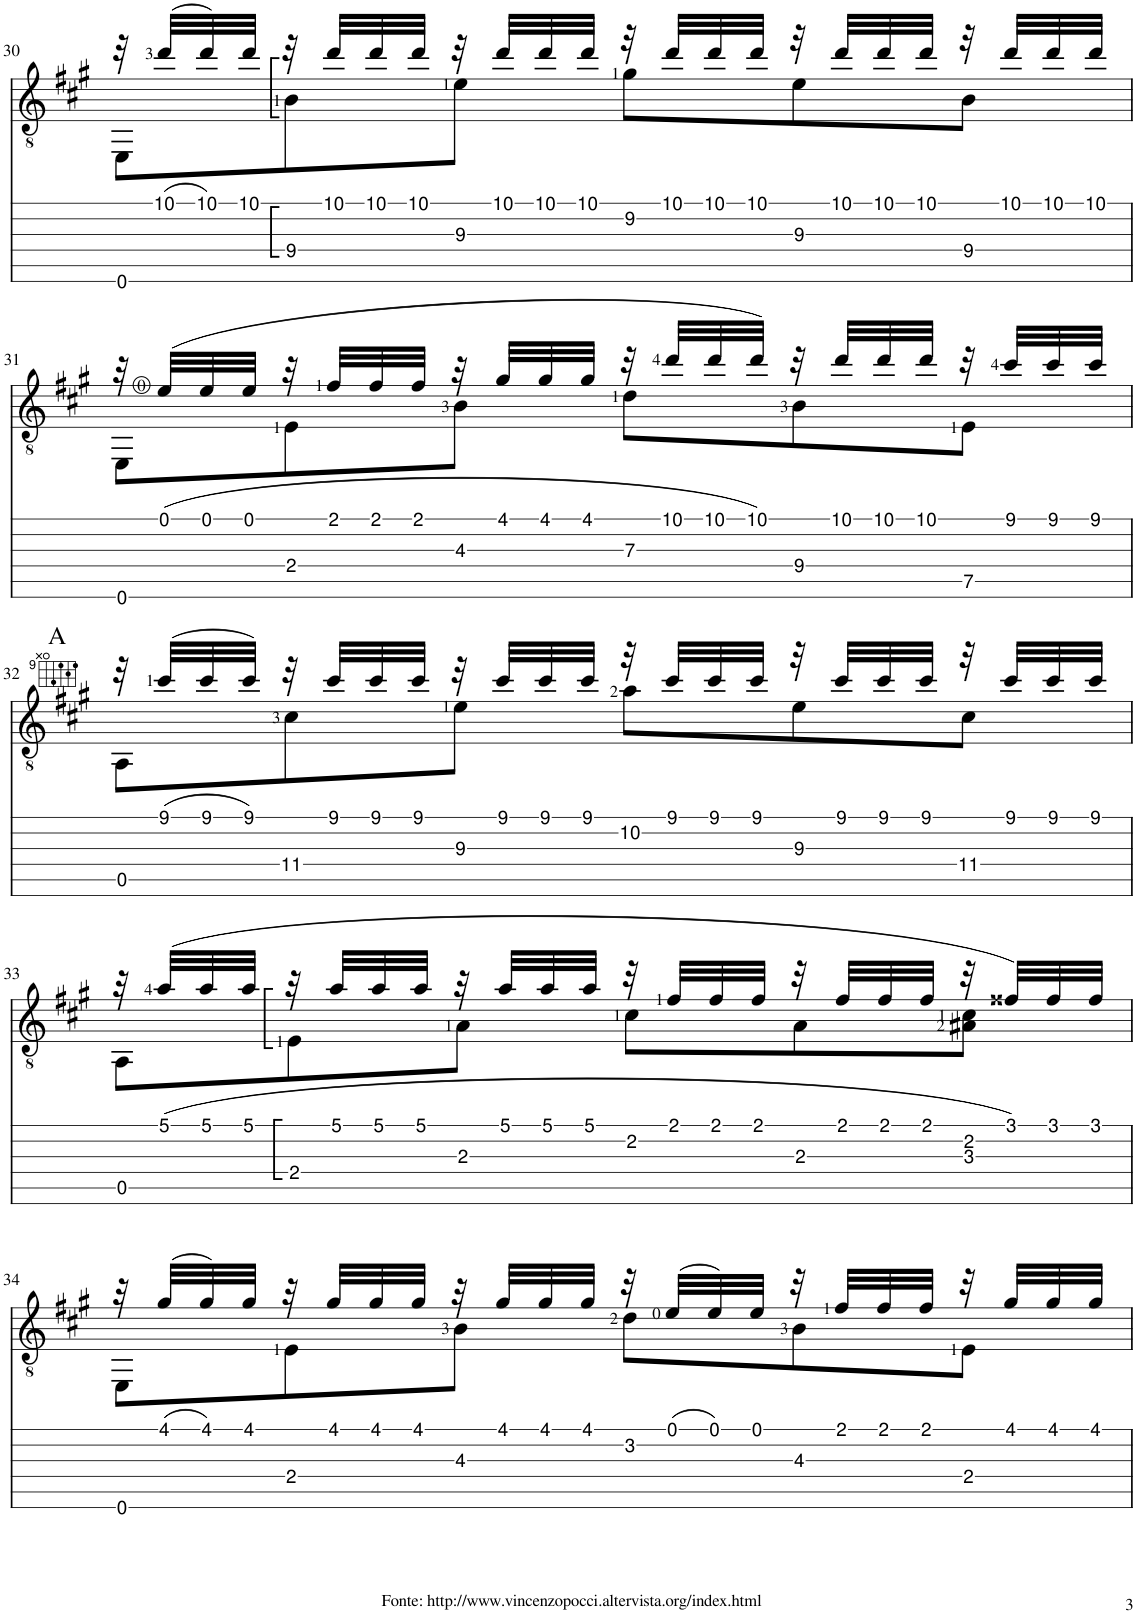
**kern	**kern	**harte
*part1	*part1	*part1
*staff2	*staff1	*
*I"Guitar	*	*
*I'Guit.	*	*
!!LO:PB:g=z
*	*clefGv2	*
*k[f#c#g#]	*k[f#c#g#]	*
*M6/8	*M6/8	*
=30	=30	=30
*^	*^	*
32r	8EEL	32r	8EE\L	.
32ddLLL	.	(32dd/LLL	.	.
32dd	.	32dd/)	.	.
32ddJJJ	.	32dd/JJJ	.	.
32r	8B	32r	8B\	.
32ddLLL	.	32dd/LLL	.	.
32dd	.	32dd/	.	.
32ddJJJ	.	32dd/JJJ	.	.
32r	8eJ	32r	8e\J	.
32ddLLL	.	32dd/LLL	.	.
32dd	.	32dd/	.	.
32ddJJJ	.	32dd/JJJ	.	.
32r	8g#L	32r	8g#\L	.
32ddLLL	.	32dd/LLL	.	.
32dd	.	32dd/	.	.
32ddJJJ	.	32dd/JJJ	.	.
32r	8e	32r	8e\	.
32ddLLL	.	32dd/LLL	.	.
32dd	.	32dd/	.	.
32ddJJJ	.	32dd/JJJ	.	.
32r	8BJ	32r	8B\J	.
32ddLLL	.	32dd/LLL	.	.
32dd	.	32dd/	.	.
32ddJJJ	.	32dd/JJJ	.	.
!!LO:LB:g=z	!!
=31	=31	=31	=31	=31
32r	8EEL	32r	8EE\L	.
32eLLL	.	(32e/LLL	.	.
32e	.	32e/	.	.
32eJJJ	.	32e/JJJ	.	.
32r	8E	32r	8E\	.
32f#LLL	.	32f#/LLL	.	.
32f#	.	32f#/	.	.
32f#JJJ	.	32f#/JJJ	.	.
32r	8BJ	32r	8B\J	.
32g#LLL	.	32g#/LLL	.	.
32g#	.	32g#/	.	.
32g#JJJ	.	32g#/JJJ	.	.
32r	8dL	32r	8d\L	.
32ddLLL	.	32dd/LLL	.	.
32dd	.	32dd/	.	.
32ddJJJ	.	32dd/JJJ)	.	.
32r	8B	32r	8B\	.
32ddLLL	.	32dd/LLL	.	.
32dd	.	32dd/	.	.
32ddJJJ	.	32dd/JJJ	.	.
32r	8EJ	32r	8E\J	.
32cc#LLL	.	32cc#/LLL	.	.
32cc#	.	32cc#/	.	.
32cc#JJJ	.	32cc#/JJJ	.	.
!!LO:LB:g=z	!!
=32	=32	=32	=32	=32
32r	8AAL	32r	8AA\L	A:maj
32cc#LLL	.	(32cc#/LLL	.	.
32cc#	.	32cc#/	.	.
32cc#JJJ	.	32cc#/JJJ)	.	.
32r	8c#	32r	8c#\	.
32cc#LLL	.	32cc#/LLL	.	.
32cc#	.	32cc#/	.	.
32cc#JJJ	.	32cc#/JJJ	.	.
32r	8eJ	32r	8e\J	.
32cc#LLL	.	32cc#/LLL	.	.
32cc#	.	32cc#/	.	.
32cc#JJJ	.	32cc#/JJJ	.	.
32r	8aL	32r	8a\L	.
32cc#LLL	.	32cc#/LLL	.	.
32cc#	.	32cc#/	.	.
32cc#JJJ	.	32cc#/JJJ	.	.
32r	8e	32r	8e\	.
32cc#LLL	.	32cc#/LLL	.	.
32cc#	.	32cc#/	.	.
32cc#JJJ	.	32cc#/JJJ	.	.
32r	8c#J	32r	8c#\J	.
32cc#LLL	.	32cc#/LLL	.	.
32cc#	.	32cc#/	.	.
32cc#JJJ	.	32cc#/JJJ	.	.
!!LO:LB:g=z	!!
=33	=33	=33	=33	=33
32r	8AAL	32r	8AA\L	.
32aLLL	.	(32a/LLL	.	.
32a	.	32a/	.	.
32aJJJ	.	32a/JJJ	.	.
32r	8E	32r	8E\	.
32aLLL	.	32a/LLL	.	.
32a	.	32a/	.	.
32aJJJ	.	32a/JJJ	.	.
32r	8AJ	32r	8A\J	.
32aLLL	.	32a/LLL	.	.
32a	.	32a/	.	.
32aJJJ	.	32a/JJJ	.	.
32r	8c#L	32r	8c#\L	.
32f#LLL	.	32f#/LLL	.	.
32f#	.	32f#/	.	.
32f#JJJ	.	32f#/JJJ	.	.
32r	8A	32r	8A\	.
32f#LLL	.	32f#/LLL	.	.
32f#	.	32f#/	.	.
32f#JJJ	.	32f#/JJJ	.	.
32r	8A#\ 8c#\J	32r	8A#X\ 8c#\J	.
32f##LLL	.	32f##X/LLL)	.	.
32f##	.	32f##/	.	.
32f##JJJ	.	32f##/JJJ	.	.
!!LO:LB:g=z	!!
=34	=34	=34	=34	=34
32r	8EEL	32r	8EE\L	.
32g#LLL	.	(32g#/LLL	.	.
32g#	.	32g#/)	.	.
32g#JJJ	.	32g#/JJJ	.	.
32r	8E	32r	8E\	.
32g#LLL	.	32g#/LLL	.	.
32g#	.	32g#/	.	.
32g#JJJ	.	32g#/JJJ	.	.
32r	8BJ	32r	8B\J	.
32g#LLL	.	32g#/LLL	.	.
32g#	.	32g#/	.	.
32g#JJJ	.	32g#/JJJ	.	.
32r	8dL	32r	8d\L	.
32eLLL	.	(32e/LLL	.	.
32e	.	32e/)	.	.
32eJJJ	.	32e/JJJ	.	.
32r	8B	32r	8B\	.
32f#LLL	.	32f#/LLL	.	.
32f#	.	32f#/	.	.
32f#JJJ	.	32f#/JJJ	.	.
32r	8EJ	32r	8E\J	.
32g#LLL	.	32g#/LLL	.	.
32g#	.	32g#/	.	.
32g#JJJ	.	32g#/JJJ	.	.
*v	*v	*	*	*
*	*v	*v	*
=	=	=
*-	*-	*-
